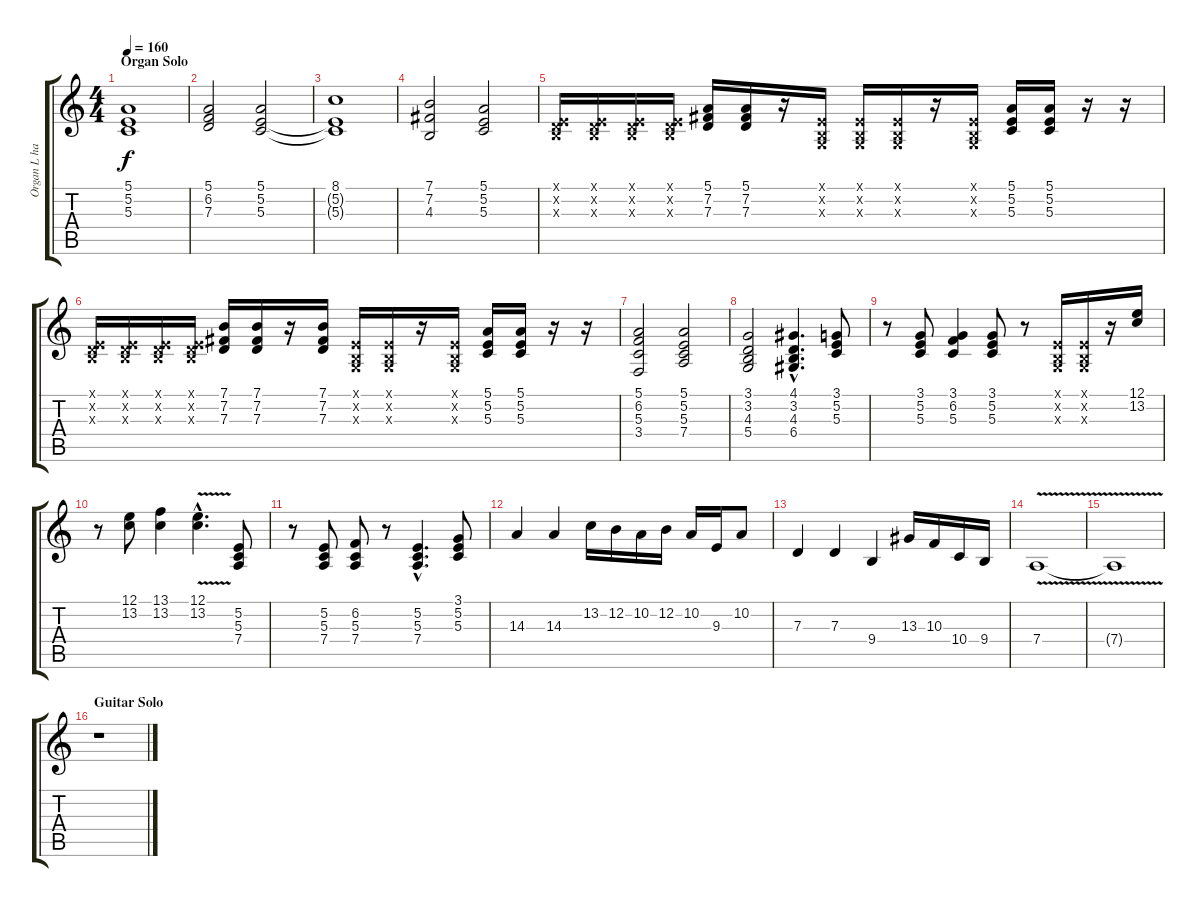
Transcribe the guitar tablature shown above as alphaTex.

\track ("Organ L hand" "Organ L ha") {instrument rockorgan}
\staff {score tabs}
\tuning (E4 B3 G3 D3 A2 E2) {hide}
\ts (4 4)
\section ("" "Organ Solo")
\tempo 160
\clef g2
\ks c
(5.1 5.2 5.3).1{dy f} |
(5.1 6.2 7.3).2 (5.1 5.2 5.3).2 |
(8.1 5.2{t} 5.3{t}).1 |
(7.1 7.2 4.3).2 (5.1 5.2 5.3).2 |
(0.1{x} 0.2{x} 7.3{x}).16 (0.1{x} 0.2{x} 7.3{x}).16 (0.1{x} 0.2{x} 7.3{x}).16 (0.1{x} 0.2{x} 7.3{x}).16 (5.1 7.2 7.3).16 (5.1 7.2 7.3).16 r.16 (0.1{x} 0.2{x} 0.3{x}).16 (0.1{x} 0.2{x} 0.3{x}).16 (0.1{x} 0.2{x} 0.3{x}).16 r.16 (0.1{x} 0.2{x} 0.3{x}).16 (5.1 5.2 5.3).16 (5.1 5.2 5.3).16 r.16 r.16 |
(0.1{x} 0.2{x} 7.3{x}).16 (0.1{x} 0.2{x} 7.3{x}).16 (0.1{x} 0.2{x} 7.3{x}).16 (0.1{x} 0.2{x} 7.3{x}).16 (7.1 7.2 7.3).16 (7.1 7.2 7.3).16 r.16 (7.1 7.2 7.3).16 (0.1{x} 0.2{x} 0.3{x}).16 (0.1{x} 0.2{x} 0.3{x}).16 r.16 (0.1{x} 0.2{x} 0.3{x}).16 (5.1 5.2 5.3).16 (5.1 5.2 5.3).16 r.16 r.16 |
(5.1 6.2 5.3 3.4).2 (5.1 5.2 5.3 7.4).2 |
(3.1 3.2 4.3 5.4).2 (4.1{hac} 3.2{hac} 4.3{hac} 6.4{hac}).4{d} (3.1 5.2 5.3).8 |
r.8 (3.1 5.2 5.3).8 (3.1 6.2 5.3).4 (3.1 5.2 5.3).8 r.8 (0.1{x} 0.2{x} 0.3{x}).16 (0.1{x} 0.2{x} 0.3{x}).16 r.16 (12.1 13.2).16 |
r.8 (12.1 13.2).8 (13.1 13.2).4 (12.1{v hac} 13.2{v hac}).4{d} (5.2 5.3 7.4).8 |
r.8 (5.2 5.3 7.4).8 (6.2 5.3 7.4).8 r.8 (5.2{hac} 5.3{hac} 7.4{hac}).4{d} (3.1 5.2 5.3).8 |
14.3.4 14.3.4 13.2.16 12.2.16 10.2.16 12.2.16 10.2.16 9.3.16 10.2.8 |
7.3.4 7.3.4 9.4.4 13.3.16 10.3.16 10.4.16 9.4.16 |
7.4{v}.1 |
7.4{t}.1 |
\section ("" "Guitar Solo")
r.1
